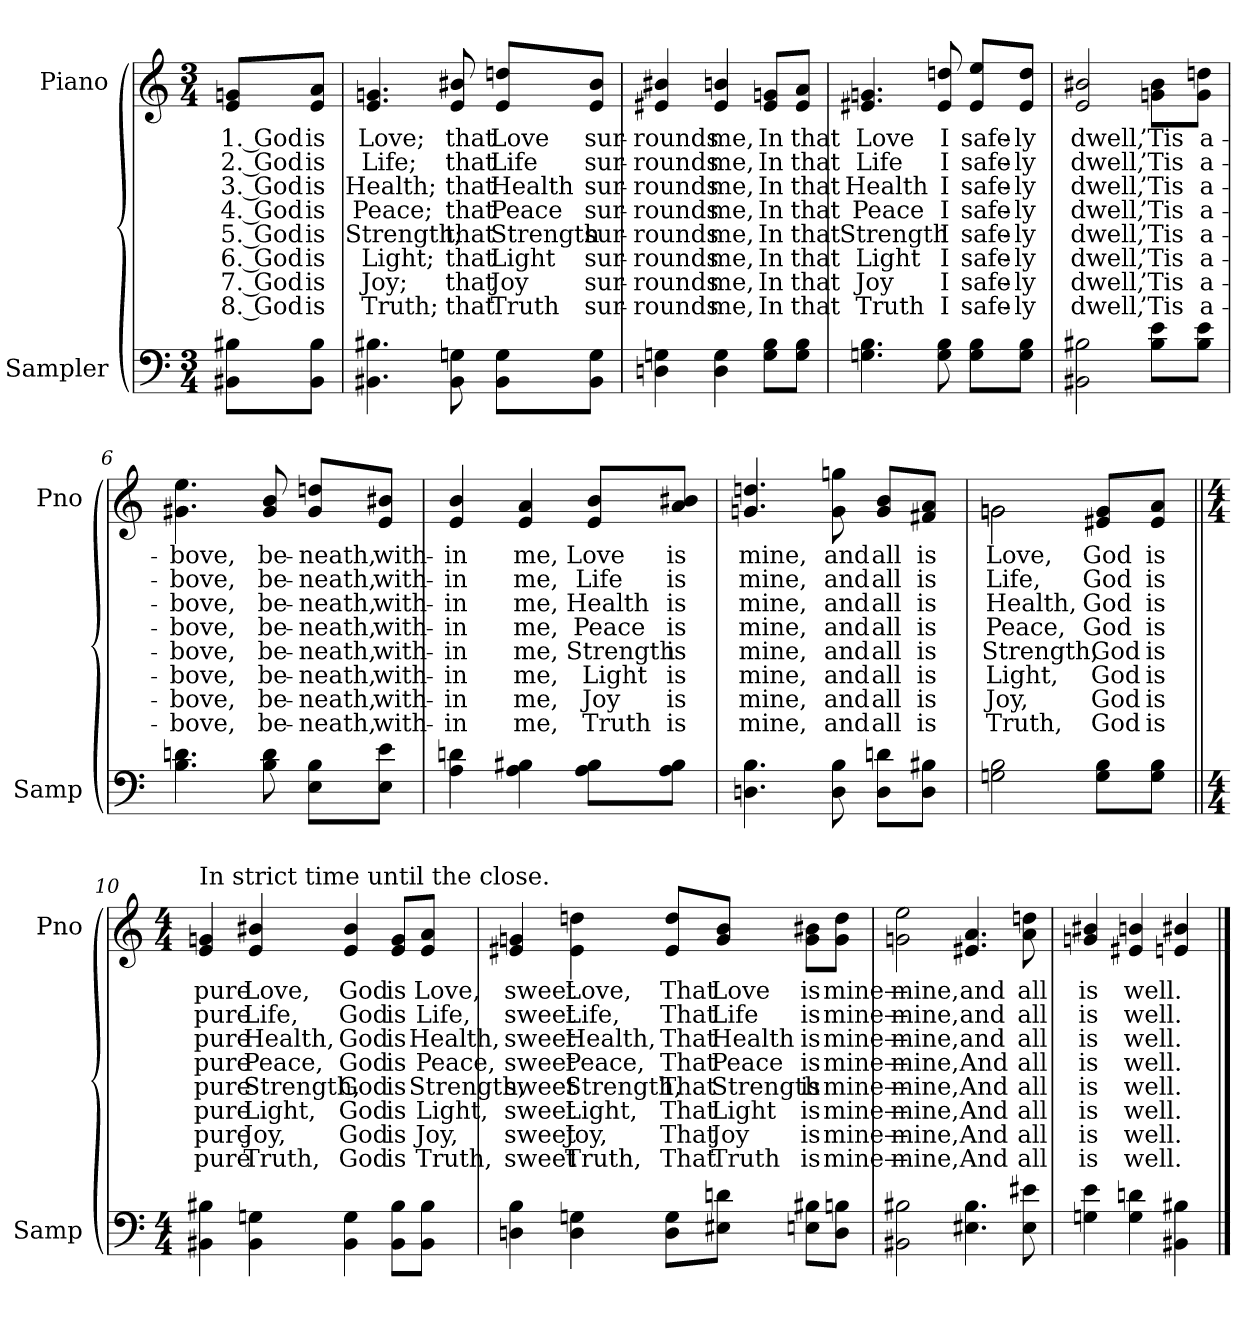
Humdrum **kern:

**kern	**kern	**text	**text	**text	**text	**text	**text	**text	**text
*part2	*part1	*part1	*part1	*part1	*part1	*part1	*part1	*part1	*part1
*staff2	*staff1	*staff1	*staff1	*staff1	*staff1	*staff1	*staff1	*staff1	*staff1
*I"Sampler	*I"Piano	*	*	*	*	*	*	*	*
*I'Samp	*I'Pno	*	*	*	*	*	*	*	*
*clefF4	*clefG2	*	*	*	*	*	*	*	*
*ITrd2c4	*ITrd2c4	*	*	*	*	*	*	*	*
*M3/4	*M3/4	*	*	*	*	*	*	*	*
=1	=1	=1	=1	=1	=1	=1	=1	=1	=1
8GG#\ 8G#\L	8c/ 8e-/L	1. God	2. God	3. God	4. God	5. God	6. God	7. God	8. God
8GG#\ 8G#\J	8c/ 8f/J	is	is	is	is	is	is	is	is
=2	=2	=2	=2	=2	=2	=2	=2	=2	=2
4.GG# 4.G#	4.c 4.e-	Love;	Life;	Health;	Peace;	Strength;	Light;	Joy;	Truth;
8GG# 8E-	8c 8g#	that	that	that	that	that	that	that	that
8GG#\ 8E-\L	8c/ 8b-/L	Love	Life	Health	Peace	Strength	Light	Joy	Truth
8GG#\ 8E-\J	8c/ 8g#/J	sur-	sur-	sur-	sur-	sur-	sur-	sur-	sur-
=3	=3	=3	=3	=3	=3	=3	=3	=3	=3
4BB- 4E-	4c# 4g#	-rounds	-rounds	-rounds	-rounds	-rounds	-rounds	-rounds	-rounds
4BB- 4E-	4c# 4g	me,	me,	me,	me,	me,	me,	me,	me,
8E-\ 8G\L	8c#/ 8e-/L	In	In	In	In	In	In	In	In
8E-\ 8G\J	8c#/ 8f/J	that	that	that	that	that	that	that	that
=4	=4	=4	=4	=4	=4	=4	=4	=4	=4
4.E- 4.G	4.c# 4.e-	Love	Life	Health	Peace	Strength	Light	Joy	Truth
8E- 8G	8c# 8b-	I	I	I	I	I	I	I	I
8E-\ 8G\L	8c#/ 8cc/L	safe-	safe-	safe-	safe-	safe-	safe-	safe-	safe-
8E-\ 8G\J	8c#/ 8b-/J	-ly	-ly	-ly	-ly	-ly	-ly	-ly	-ly
=5	=5	=5	=5	=5	=5	=5	=5	=5	=5
2GG# 2G#	2c 2g#	dwell,	dwell,	dwell,	dwell,	dwell,	dwell,	dwell,	dwell,
8G#\ 8c\L	8e-\ 8g#\L	’Tis	’Tis	’Tis	’Tis	’Tis	’Tis	’Tis	’Tis
8G#\ 8c\J	8e-\ 8b-\J	a-	a-	a-	a-	a-	a-	a-	a-
=6	=6	=6	=6	=6	=6	=6	=6	=6	=6
4.G 4.B-	4.en 4.cc	-bove,	-bove,	-bove,	-bove,	-bove,	-bove,	-bove,	-bove,
8G 8B-	8e 8g	be-	be-	be-	be-	be-	be-	be-	be-
8C\ 8G\L	8e/ 8b-/L	-neath,	-neath,	-neath,	-neath,	-neath,	-neath,	-neath,	-neath,
8C\ 8c\J	8c/ 8g#/J	with-	with-	with-	with-	with-	with-	with-	with-
=7	=7	=7	=7	=7	=7	=7	=7	=7	=7
4F 4B-	4c 4g	-in	-in	-in	-in	-in	-in	-in	-in
4F 4G#	4c 4f	me,	me,	me,	me,	me,	me,	me,	me,
8F\ 8G#\L	8c/ 8g/L	Love	Life	Health	Peace	Strength	Light	Joy	Truth
8F\ 8G#\J	8f/ 8g#/J	is	is	is	is	is	is	is	is
=8	=8	=8	=8	=8	=8	=8	=8	=8	=8
4.BB- 4.G	4.e-/ 4.b-/	mine,	mine,	mine,	mine,	mine,	mine,	mine,	mine,
8BB- 8G	8e- 8ee-	and	and	and	and	and	and	and	and
8BB-\ 8B-\L	8e-/ 8g/L	all	all	all	all	all	all	all	all
8BB-\ 8G#\J	8dn/ 8f/J	is	is	is	is	is	is	is	is
=9	=9	=9	=9	=9	=9	=9	=9	=9	=9
*	*^	*	*	*	*	*	*	*	*
2E- 2G	2e-\	2e-	Love,	Life,	Health,	Peace,	Strength,	Light,	Joy,	Truth,
8E-\ 8G\L	8c#/ 8e-/L	4ryy	God	God	God	God	God	God	God	God
8E-\ 8G\J	8c#/ 8f/J	.	is	is	is	is	is	is	is	is
*	*v	*v	*	*	*	*	*	*	*	*
=10||	=10||	=10||	=10||	=10||	=10||	=10||	=10||	=10||	=10||
*M4/4	*M4/4	*	*	*	*	*	*	*	*
!	!LO:TX:t=In strict time until the close.	!	!	!	!	!	!	!	!
4GG# 4G#	4c 4e-	pure	pure	pure	pure	pure	pure	pure	pure
4GG# 4E-	4c 4g#	Love,	Life,	Health,	Peace,	Strength,	Light,	Joy,	Truth,
4GG# 4E-	4c 4g#	God	God	God	God	God	God	God	God
8GG#\ 8G#\L	8c/ 8e-/L	is	is	is	is	is	is	is	is
8GG#\ 8G#\J	8c/ 8f/J	Love,	Life,	Health,	Peace,	Strength,	Light,	Joy,	Truth,
=11	=11	=11	=11	=11	=11	=11	=11	=11	=11
4BB-\ 4G\	4c# 4e-	sweet	sweet	sweet	sweet	sweet	sweet	sweet	sweet
4BB- 4E-	4c#\ 4b-\	Love,	Life,	Health,	Peace,	Strength,	Light,	Joy,	Truth,
8BB-\ 8E-\L	8c#/ 8b-/L	That	That	That	That	That	That	That	That
8C#\ 8B-\J	8e-/ 8g/J	Love	Life	Health	Peace	Strength	Light	Joy	Truth
8C\ 8G#\L	8e-\ 8g#\L	is	is	is	is	is	is	is	is
8BB-\ 8G\J	8e-\ 8b-\J	mine—	mine—	mine—	mine—	mine—	mine—	mine—	mine—
=12	=12	=12	=12	=12	=12	=12	=12	=12	=12
2GG# 2G#	2e- 2cc	mine,	mine,	mine,	mine,	mine,	mine,	mine,	mine,
4.C# 4.G#	4.c# 4.f	and	and	and	And	And	And	And	And
8C# 8c#	8f 8b-	all	all	all	all	all	all	all	all
=13	=13	=13	=13	=13	=13	=13	=13	=13	=13
4E- 4c	4e-/ 4g#/	is	is	is	is	is	is	is	is
4E- 4B-	4c# 4g	well.	well.	well.	well.	well.	well.	well.	well.
4GG# 4G#	4c 4g#	.	.	.	.	.	.	.	.
==	==	==	==	==	==	==	==	==	==
*-	*-	*-	*-	*-	*-	*-	*-	*-	*-
